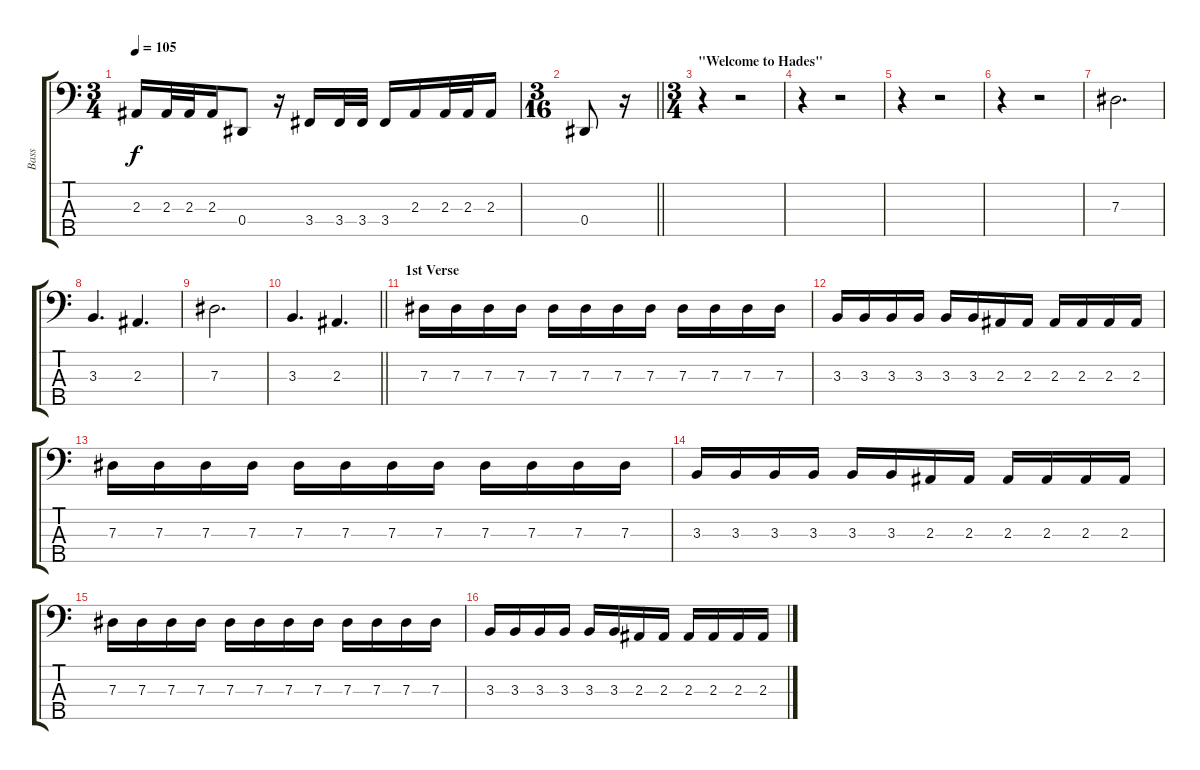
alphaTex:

\track ("Bass" "Bass") {instrument electricbassfinger}
\staff {score tabs}
\tuning (Gb2 Db2 Ab1 Eb1 Bb0) {hide}
\ts (3 4)
\tempo 105
\clef f4
\ks c
2.3.16{dy f} 2.3.32 2.3.32 2.3.16 0.4.8 r.16 3.4.16 3.4.32 3.4.32 3.4.16 2.3.16 2.3.32 2.3.32 2.3.16 |
\ts (3 16)
\barLineRight lightlight
0.4.8 r.16 |
\ts (3 4)
\section ("" "\"Welcome to Hades\"")
r.4 r.2 |
r.4 r.2 |
r.4 r.2 |
r.4 r.2 |
7.3.2{d} |
3.3.4{d} 2.3.4{d} |
7.3.2{d} |
\barLineRight lightlight
3.3.4{d} 2.3.4{d} |
\section ("" "1st Verse")
7.3.16 7.3.16 7.3.16 7.3.16 7.3.16 7.3.16 7.3.16 7.3.16 7.3.16 7.3.16 7.3.16 7.3.16 |
3.3.16 3.3.16 3.3.16 3.3.16 3.3.16 3.3.16 2.3.16 2.3.16 2.3.16 2.3.16 2.3.16 2.3.16 |
7.3.16 7.3.16 7.3.16 7.3.16 7.3.16 7.3.16 7.3.16 7.3.16 7.3.16 7.3.16 7.3.16 7.3.16 |
3.3.16 3.3.16 3.3.16 3.3.16 3.3.16 3.3.16 2.3.16 2.3.16 2.3.16 2.3.16 2.3.16 2.3.16 |
7.3.16 7.3.16 7.3.16 7.3.16 7.3.16 7.3.16 7.3.16 7.3.16 7.3.16 7.3.16 7.3.16 7.3.16 |
3.3.16 3.3.16 3.3.16 3.3.16 3.3.16 3.3.16 2.3.16 2.3.16 2.3.16 2.3.16 2.3.16 2.3.16
